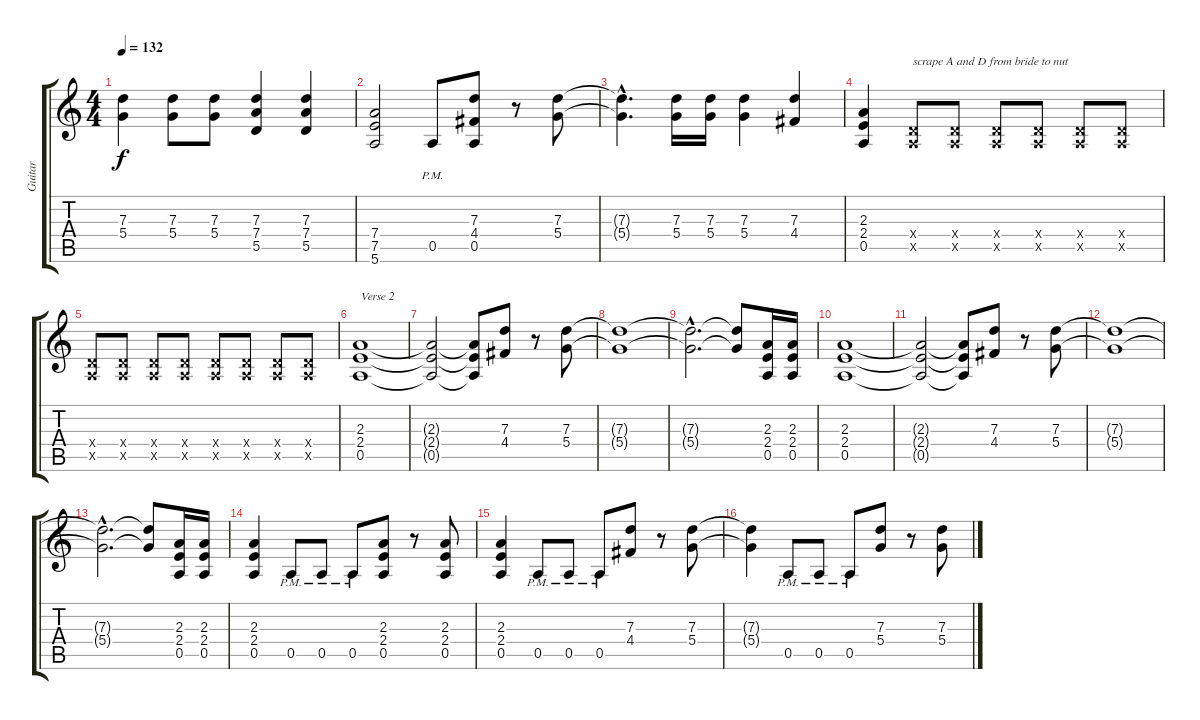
\track ("Guitar" "Guitar") {instrument overdrivenguitar}
\staff {score tabs}
\tuning (E4 B3 G3 D3 A2 E2) {hide}
\ts (4 4)
\tempo 132
\clef g2
\ks c
(7.3{t} 5.4{t}).4{dy f} (7.3 5.4).8 (7.3 5.4).8 (7.3 7.4 5.5).4 (7.3 7.4 5.5).4 |
(7.4 7.5 5.6).2 0.5{pm}.8 (7.3 4.4 0.5).8 r.8 (7.3 5.4).8 |
(7.3{hac t} 5.4{hac t}).4{d} (7.3 5.4).16 (7.3 5.4).16 (7.3 5.4).4 (7.3 4.4).4 |
(2.3 2.4 0.5).4 (0.4{x} 0.5{x}).8{txt "scrape A and D from bride to nut"} (0.4{x} 0.5{x}).8 (0.4{x} 0.5{x}).8 (0.4{x} 0.5{x}).8 (0.4{x} 0.5{x}).8 (0.4{x} 0.5{x}).8 |
(0.4{x} 0.5{x}).8 (0.4{x} 0.5{x}).8 (0.4{x} 0.5{x}).8 (0.4{x} 0.5{x}).8 (0.4{x} 0.5{x}).8 (0.4{x} 0.5{x}).8 (0.4{x} 0.5{x}).8 (0.4{x} 0.5{x}).8 |
(2.3 2.4 0.5).1{txt "Verse 2"} |
(2.3{t} 2.4{t} 0.5{t}).2 (2.3{t} 2.4{t} 0.5{t}).8 (7.3 4.4).8 r.8 (7.3 5.4).8 |
(7.3{t} 5.4{t}).1 |
(7.3{hac t} 5.4{hac t}).2{d} (7.3{t} 5.4{t}).8 (2.3 2.4 0.5).16 (2.3 2.4 0.5).16 |
(2.3 2.4 0.5).1 |
(2.3{t} 2.4{t} 0.5{t}).2 (2.3{t} 2.4{t} 0.5{t}).8 (7.3 4.4).8 r.8 (7.3 5.4).8 |
(7.3{t} 5.4{t}).1 |
(7.3{hac t} 5.4{hac t}).2{d} (7.3{t} 5.4{t}).8 (2.3 2.4 0.5).16 (2.3 2.4 0.5).16 |
(2.3 2.4 0.5).4 0.5{pm}.8 0.5{pm}.8 0.5{pm}.8 (2.3 2.4 0.5).8 r.8 (2.3 2.4 0.5).8 |
(2.3 2.4 0.5).4 0.5{pm}.8 0.5{pm}.8 0.5{pm}.8 (7.3 4.4).8 r.8 (7.3 5.4).8 |
(7.3{t} 5.4{t}).4 0.5{pm}.8 0.5{pm}.8 0.5{pm}.8 (7.3 5.4).8 r.8 (7.3 5.4).8
